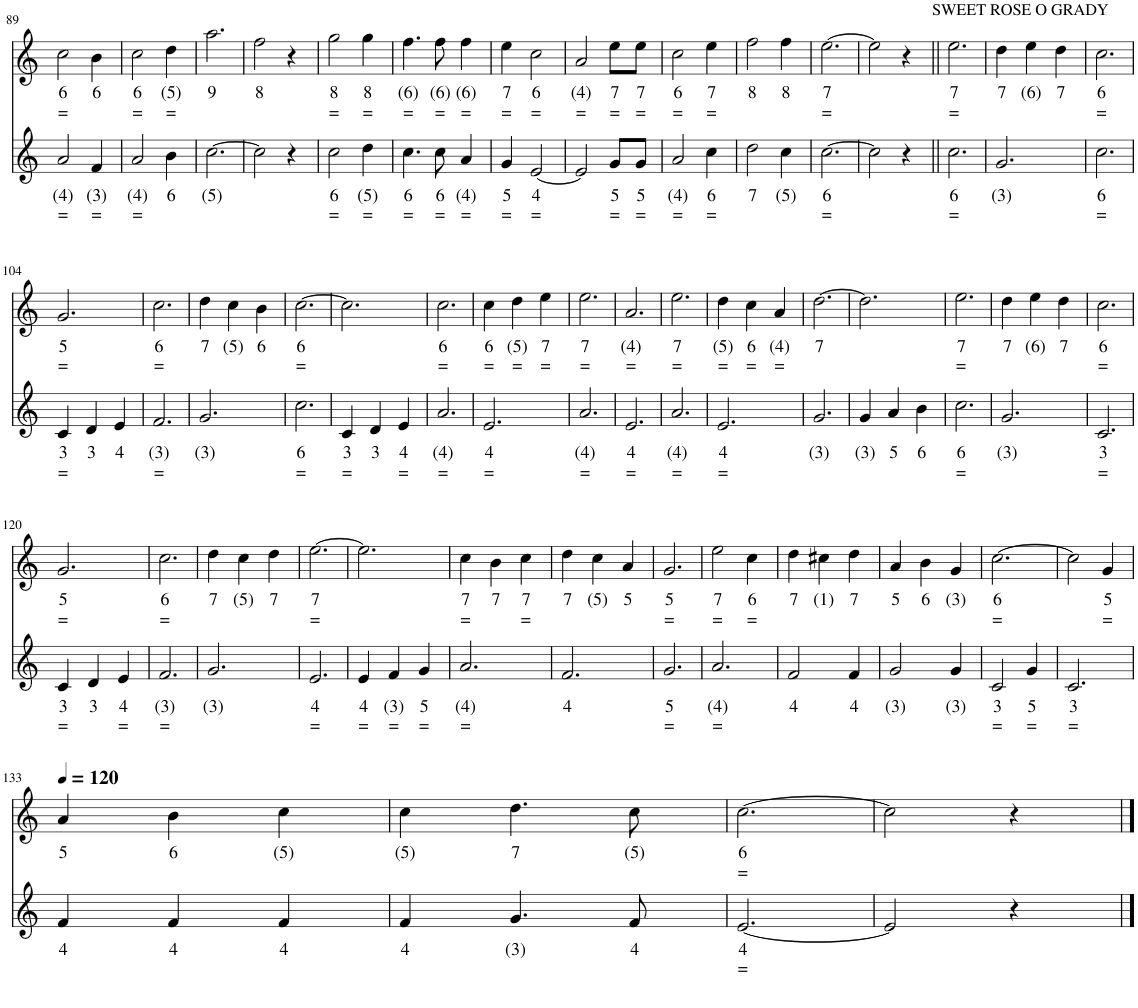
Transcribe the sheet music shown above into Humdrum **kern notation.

**kern	**text	**text	**kern	**text	**text
*part2	*part2	*part2	*part1	*part1	*part1
*staff2	*staff2	*staff2	*staff1	*staff1	*staff1
*I"Barry Taylor 1998	*	*	*I"My Wild Irish Rose (Chauncey Olcott)	*	*
!!LO:PB:g=z
*clefG2	*	*	*clefG2	*	*
*k[]	*	*	*k[]	*	*
*M3/4	*	*	*M3/4	*	*
=89	=89	=89	=89	=89	=89
!	!LO:LY:b	!LO:LY:b	!	!LO:LY:b	!LO:LY:b
2a/	(4)	=	2cc\	6	=
!	!LO:LY:b	!LO:LY:b	!	!LO:LY:b	!
4f/	(3)	=	4b\	6	.
=90	=90	=90	=90	=90	=90
!	!LO:LY:b	!LO:LY:b	!	!LO:LY:b	!LO:LY:b
2a/	(4)	=	2cc\	6	=
!	!LO:LY:b	!	!	!LO:LY:b	!LO:LY:b
4b\	6	.	4dd\	(5)	=
=91	=91	=91	=91	=91	=91
!	!LO:LY:b	!	!	!LO:LY:b	!
[2.cc\	(5)	.	2.aa\	9	.
=92	=92	=92	=92	=92	=92
!	!	!	!	!LO:LY:b	!
2cc\]	.	.	2ff\	8	.
4r	.	.	4r	.	.
=93	=93	=93	=93	=93	=93
!	!LO:LY:b	!LO:LY:b	!	!LO:LY:b	!LO:LY:b
2cc\	6	=	2gg\	8	=
!	!LO:LY:b	!LO:LY:b	!	!LO:LY:b	!LO:LY:b
4dd\	(5)	=	4gg\	8	=
=94	=94	=94	=94	=94	=94
!	!LO:LY:b	!LO:LY:b	!	!LO:LY:b	!LO:LY:b
4.cc\	6	=	4.ff\	(6)	=
!	!LO:LY:b	!LO:LY:b	!	!LO:LY:b	!LO:LY:b
8cc\	6	=	8ff\	(6)	=
!	!LO:LY:b	!LO:LY:b	!	!LO:LY:b	!LO:LY:b
4a/	(4)	=	4ff\	(6)	=
=95	=95	=95	=95	=95	=95
!	!LO:LY:b	!LO:LY:b	!	!LO:LY:b	!LO:LY:b
4g/	5	=	4ee\	7	=
!	!LO:LY:b	!LO:LY:b	!	!LO:LY:b	!LO:LY:b
[2e/	4	=	2cc\	6	=
=96	=96	=96	=96	=96	=96
!	!	!	!	!LO:LY:b	!LO:LY:b
2e/]	.	.	2a/	(4)	=
!	!LO:LY:b	!LO:LY:b	!	!LO:LY:b	!LO:LY:b
8g/L	5	=	8ee\L	7	=
!	!LO:LY:b	!LO:LY:b	!	!LO:LY:b	!LO:LY:b
8g/J	5	=	8ee\J	7	=
=97	=97	=97	=97	=97	=97
!	!LO:LY:b	!LO:LY:b	!	!LO:LY:b	!LO:LY:b
2a/	(4)	=	2cc\	6	=
!	!LO:LY:b	!LO:LY:b	!	!LO:LY:b	!LO:LY:b
4cc\	6	=	4ee\	7	=
=98	=98	=98	=98	=98	=98
!	!LO:LY:b	!	!	!LO:LY:b	!
2dd\	7	.	2ff\	8	.
!	!LO:LY:b	!	!	!LO:LY:b	!
4cc\	(5)	.	4ff\	8	.
=99	=99	=99	=99	=99	=99
!	!LO:LY:b	!LO:LY:b	!	!LO:LY:b	!LO:LY:b
[2.cc\	6	=	[2.ee\	7	=
=100	=100	=100	=100	=100	=100
2cc\]	.	.	2ee\]	.	.
4r	.	.	4r	.	.
=101||	=101||	=101||	=101||	=101||	=101||
!	!	!	!LO:TX:a:t=SWEET ROSE O GRADY	!	!
!	!LO:LY:b	!LO:LY:b	!	!LO:LY:b	!LO:LY:b
2.cc\	6	=	2.ee\	7	=
=102	=102	=102	=102	=102	=102
!	!LO:LY:b	!	!	!LO:LY:b	!
2.g/	(3)	.	4dd\	7	.
!	!	!	!	!LO:LY:b	!
.	.	.	4ee\	(6)	.
!	!	!	!	!LO:LY:b	!
.	.	.	4dd\	7	.
=103	=103	=103	=103	=103	=103
!	!LO:LY:b	!LO:LY:b	!	!LO:LY:b	!LO:LY:b
2.cc\	6	=	2.cc\	6	=
!!LO:LB:g=z
=104	=104	=104	=104	=104	=104
!	!LO:LY:b	!LO:LY:b	!	!LO:LY:b	!LO:LY:b
4c/	3	=	2.g/	5	=
!	!LO:LY:b	!	!	!	!
4d/	3	.	.	.	.
!	!LO:LY:b	!	!	!	!
4e/	4	.	.	.	.
=105	=105	=105	=105	=105	=105
!	!LO:LY:b	!LO:LY:b	!	!LO:LY:b	!LO:LY:b
2.f/	(3)	=	2.cc\	6	=
=106	=106	=106	=106	=106	=106
!	!LO:LY:b	!	!	!LO:LY:b	!
2.g/	(3)	.	4dd\	7	.
!	!	!	!	!LO:LY:b	!
.	.	.	4cc\	(5)	.
!	!	!	!	!LO:LY:b	!
.	.	.	4b\	6	.
=107	=107	=107	=107	=107	=107
!	!LO:LY:b	!LO:LY:b	!	!LO:LY:b	!LO:LY:b
2.cc\	6	=	[2.cc\	6	=
=108	=108	=108	=108	=108	=108
!	!LO:LY:b	!LO:LY:b	!	!	!
4c/	3	=	2.cc\]	.	.
!	!LO:LY:b	!	!	!	!
4d/	3	.	.	.	.
!	!LO:LY:b	!LO:LY:b	!	!	!
4e/	4	=	.	.	.
=109	=109	=109	=109	=109	=109
!	!LO:LY:b	!LO:LY:b	!	!LO:LY:b	!LO:LY:b
2.a/	(4)	=	2.cc\	6	=
=110	=110	=110	=110	=110	=110
!	!LO:LY:b	!LO:LY:b	!	!LO:LY:b	!LO:LY:b
2.e/	4	=	4cc\	6	=
!	!	!	!	!LO:LY:b	!LO:LY:b
.	.	.	4dd\	(5)	=
!	!	!	!	!LO:LY:b	!LO:LY:b
.	.	.	4ee\	7	=
=111	=111	=111	=111	=111	=111
!	!LO:LY:b	!LO:LY:b	!	!LO:LY:b	!LO:LY:b
2.a/	(4)	=	2.ee\	7	=
=112	=112	=112	=112	=112	=112
!	!LO:LY:b	!LO:LY:b	!	!LO:LY:b	!LO:LY:b
2.e/	4	=	2.a/	(4)	=
=113	=113	=113	=113	=113	=113
!	!LO:LY:b	!LO:LY:b	!	!LO:LY:b	!LO:LY:b
2.a/	(4)	=	2.ee\	7	=
=114	=114	=114	=114	=114	=114
!	!LO:LY:b	!LO:LY:b	!	!LO:LY:b	!LO:LY:b
2.e/	4	=	4dd\	(5)	=
!	!	!	!	!LO:LY:b	!LO:LY:b
.	.	.	4cc\	6	=
!	!	!	!	!LO:LY:b	!LO:LY:b
.	.	.	4a/	(4)	=
=115	=115	=115	=115	=115	=115
!	!LO:LY:b	!	!	!LO:LY:b	!
2.g/	(3)	.	[2.dd\	7	.
=116	=116	=116	=116	=116	=116
!	!LO:LY:b	!	!	!	!
4g/	(3)	.	2.dd\]	.	.
!	!LO:LY:b	!	!	!	!
4a/	5	.	.	.	.
!	!LO:LY:b	!	!	!	!
4b\	6	.	.	.	.
=117	=117	=117	=117	=117	=117
!	!LO:LY:b	!LO:LY:b	!	!LO:LY:b	!LO:LY:b
2.cc\	6	=	2.ee\	7	=
=118	=118	=118	=118	=118	=118
!	!LO:LY:b	!	!	!LO:LY:b	!
2.g/	(3)	.	4dd\	7	.
!	!	!	!	!LO:LY:b	!
.	.	.	4ee\	(6)	.
!	!	!	!	!LO:LY:b	!
.	.	.	4dd\	7	.
=119	=119	=119	=119	=119	=119
!	!LO:LY:b	!LO:LY:b	!	!LO:LY:b	!LO:LY:b
2.c/	3	=	2.cc\	6	=
!!LO:LB:g=z
=120	=120	=120	=120	=120	=120
!	!LO:LY:b	!LO:LY:b	!	!LO:LY:b	!LO:LY:b
4c/	3	=	2.g/	5	=
!	!LO:LY:b	!	!	!	!
4d/	3	.	.	.	.
!	!LO:LY:b	!LO:LY:b	!	!	!
4e/	4	=	.	.	.
=121	=121	=121	=121	=121	=121
!	!LO:LY:b	!LO:LY:b	!	!LO:LY:b	!LO:LY:b
2.f/	(3)	=	2.cc\	6	=
=122	=122	=122	=122	=122	=122
!	!LO:LY:b	!	!	!LO:LY:b	!
2.g/	(3)	.	4dd\	7	.
!	!	!	!	!LO:LY:b	!
.	.	.	4cc\	(5)	.
!	!	!	!	!LO:LY:b	!
.	.	.	4dd\	7	.
=123	=123	=123	=123	=123	=123
!	!LO:LY:b	!LO:LY:b	!	!LO:LY:b	!LO:LY:b
2.e/	4	=	[2.ee\	7	=
=124	=124	=124	=124	=124	=124
!	!LO:LY:b	!LO:LY:b	!	!	!
4e/	4	=	2.ee\]	.	.
!	!LO:LY:b	!LO:LY:b	!	!	!
4f/	(3)	=	.	.	.
!	!LO:LY:b	!LO:LY:b	!	!	!
4g/	5	=	.	.	.
=125	=125	=125	=125	=125	=125
!	!LO:LY:b	!LO:LY:b	!	!LO:LY:b	!LO:LY:b
2.a/	(4)	=	4cc\	7	=
!	!	!	!	!LO:LY:b	!
.	.	.	4b\	7	.
!	!	!	!	!LO:LY:b	!LO:LY:b
.	.	.	4cc\	7	=
=126	=126	=126	=126	=126	=126
!	!LO:LY:b	!	!	!LO:LY:b	!
2.f/	4	.	4dd\	7	.
!	!	!	!	!LO:LY:b	!
.	.	.	4cc\	(5)	.
!	!	!	!	!LO:LY:b	!
.	.	.	4a/	5	.
=127	=127	=127	=127	=127	=127
!	!LO:LY:b	!LO:LY:b	!	!LO:LY:b	!LO:LY:b
2.g/	5	=	2.g/	5	=
=128	=128	=128	=128	=128	=128
!	!LO:LY:b	!LO:LY:b	!	!LO:LY:b	!LO:LY:b
2.a/	(4)	=	2ee\	7	=
!	!	!	!	!LO:LY:b	!LO:LY:b
.	.	.	4cc\	6	=
=129	=129	=129	=129	=129	=129
!	!LO:LY:b	!	!	!LO:LY:b	!
2f/	4	.	4dd\	7	.
!	!	!	!	!LO:LY:b	!
.	.	.	4cc#X\	(1)	.
!	!LO:LY:b	!	!	!LO:LY:b	!
4f/	4	.	4dd\	7	.
=130	=130	=130	=130	=130	=130
!	!LO:LY:b	!	!	!LO:LY:b	!
2g/	(3)	.	4a/	5	.
!	!	!	!	!LO:LY:b	!
.	.	.	4b\	6	.
!	!LO:LY:b	!	!	!LO:LY:b	!
4g/	(3)	.	4g/	(3)	.
=131	=131	=131	=131	=131	=131
!	!LO:LY:b	!LO:LY:b	!	!LO:LY:b	!LO:LY:b
2c/	3	=	[2.cc\	6	=
!	!LO:LY:b	!LO:LY:b	!	!	!
4g/	5	=	.	.	.
=132	=132	=132	=132	=132	=132
!	!LO:LY:b	!LO:LY:b	!	!	!
2.c/	3	=	2cc\]	.	.
!	!	!	!	!LO:LY:b	!LO:LY:b
.	.	.	4g/	5	=
!!LO:LB:g=z
=133	=133	=133	=133	=133	=133
*	*	*	*MM120	*	*
!	!LO:LY:b	!	!	!LO:LY:b	!
4f/	4	.	4a/	5	.
!	!LO:LY:b	!	!	!LO:LY:b	!
4f/	4	.	4b\	6	.
!	!LO:LY:b	!	!	!LO:LY:b	!
4f/	4	.	4cc\	(5)	.
=134	=134	=134	=134	=134	=134
!	!LO:LY:b	!	!	!LO:LY:b	!
4f/	4	.	4cc\	(5)	.
!	!LO:LY:b	!	!	!LO:LY:b	!
4.g/	(3)	.	4.dd\	7	.
!	!LO:LY:b	!	!	!LO:LY:b	!
8f/	4	.	8cc\	(5)	.
=135	=135	=135	=135	=135	=135
!	!LO:LY:b	!LO:LY:b	!	!LO:LY:b	!LO:LY:b
[2.e/	4	=	[2.cc\	6	=
=136	=136	=136	=136	=136	=136
2e/]	.	.	2cc\]	.	.
4r	.	.	4r	.	.
==	==	==	==	==	==
*-	*-	*-	*-	*-	*-
